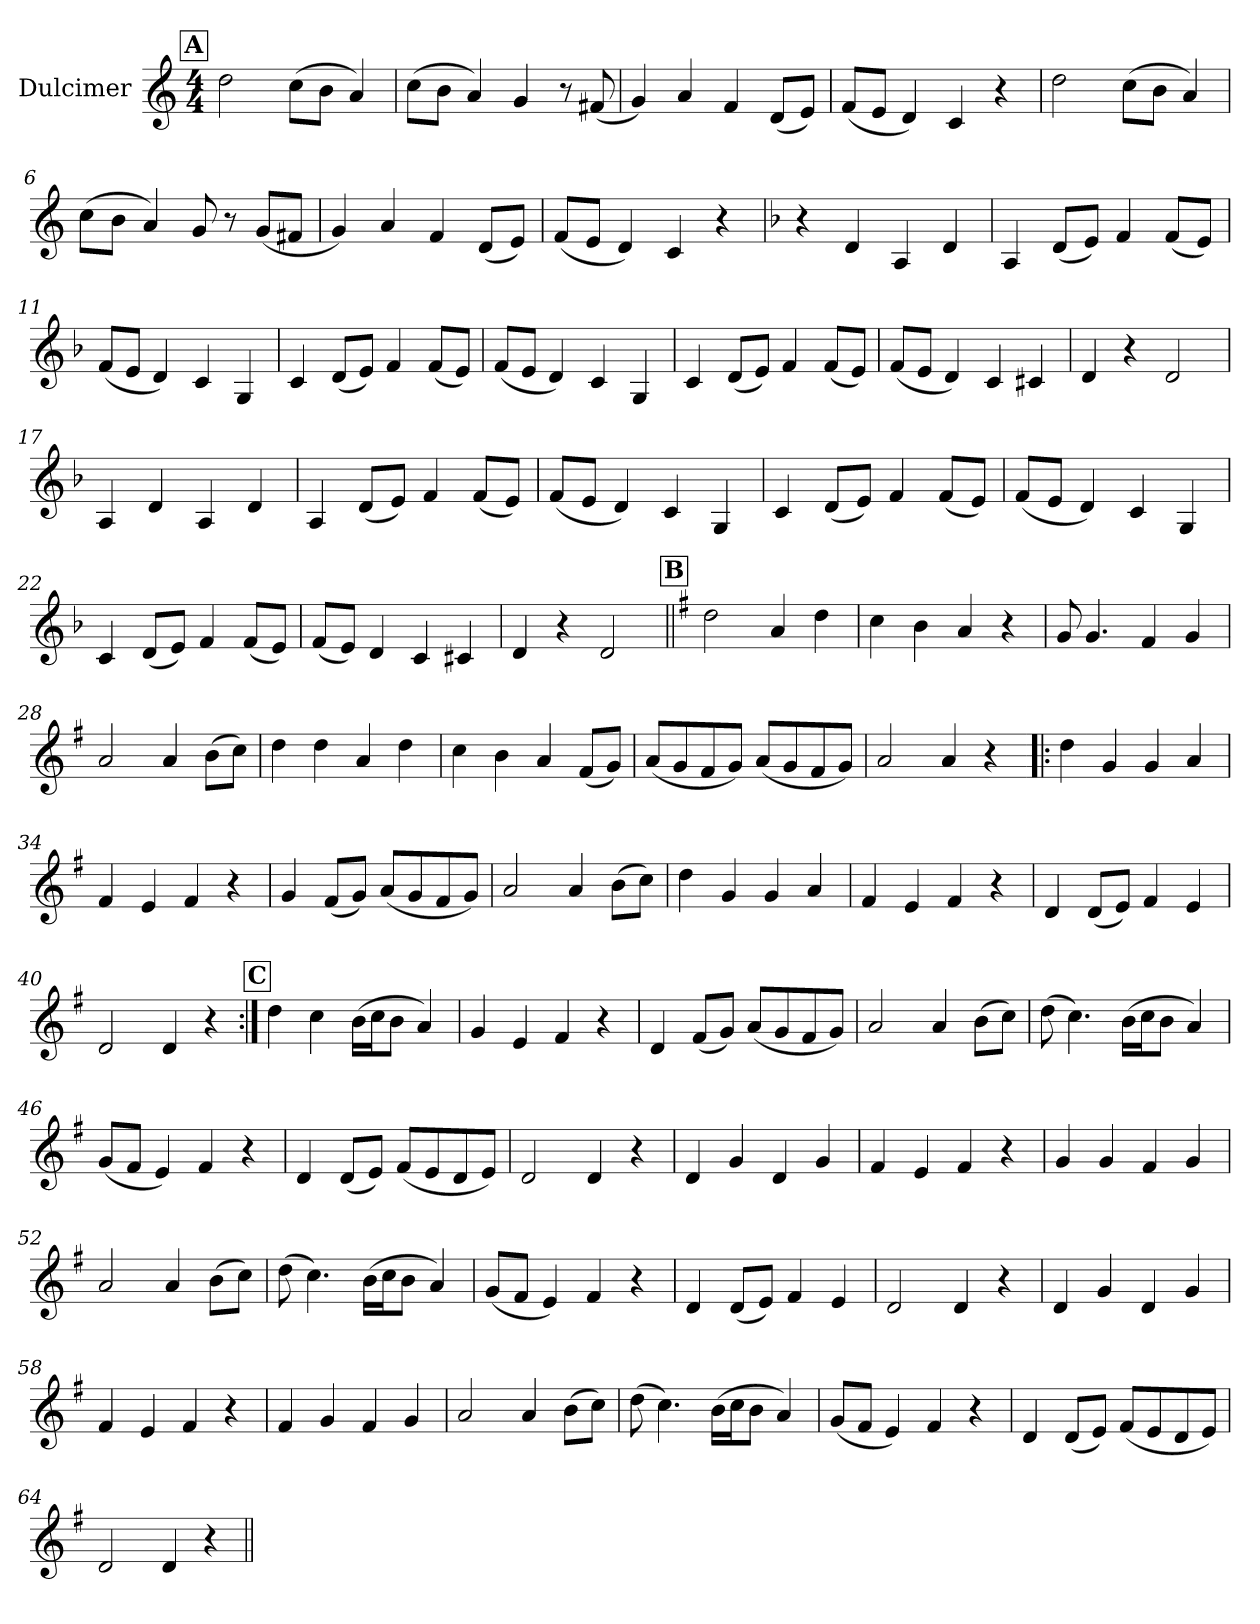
**kern
*part1
*staff1
*I"Dulcimer
*clefG2
*k[]
*M4/4
*MM220
!!LO:REH:place=s1:a:B:fs=14:t=A
=1
2dd\
(>8cc\L
8b\J
4a/)
=2
(>8cc\L
8b\J
4a/)
4g/
8r
(<8f#X/
=3
4g/)
4a/
4f/
(<8d/L
8e/J)
=4
(<8f/L
8e/J
4d/)
4c/
4r
=5
2dd\
(>8cc\L
8b\J
4a/)
=6
(>8cc\L
8b\J
4a/)
8g/
8r
(<8g/L
8f#X/J
=7
4g/)
4a/
4f/
(<8d/L
8e/J)
!!LO:LB:g=z
=8
(<8f/L
8e/J
4d/)
4c/
4r
=9
*k[b-]
*d:
4r
4d/
4A/
4d/
=10
4A/
(<8d/L
8e/J)
4f/
(<8f/L
8e/J)
=11
(<8f/L
8e/J
4d/)
4c/
4G/
=12
4c/
(<8d/L
8e/J)
4f/
(<8f/L
8e/J)
=13
(<8f/L
8e/J
4d/)
4c/
4G/
=14
4c/
(<8d/L
8e/J)
4f/
(<8f/L
8e/J)
!!LO:LB:g=z
=15
(<8f/L
8e/J
4d/)
4c/
4c#X/
=16
4d/
4r
2d/
=17
4A/
4d/
4A/
4d/
=18
4A/
(<8d/L
8e/J)
4f/
(<8f/L
8e/J)
=19
(<8f/L
8e/J
4d/)
4c/
4G/
=20
4c/
(<8d/L
8e/J)
4f/
(<8f/L
8e/J)
=21
(<8f/L
8e/J
4d/)
4c/
4G/
!!LO:LB:g=z
=22
4c/
(<8d/L
8e/J)
4f/
(<8f/L
8e/J)
=23
(<8f/L
8e/J)
4d/
4c/
4c#X/
=24
4d/
4r
2d/
!!LO:REH:place=s1:a:B:fs=14:t=B
=25||
*k[f#]
*G:
2dd\
4a/
4dd\
=26
4cc\
4b\
4a/
4r
=27
8g/
4.g/
4f#/
4g/
=28
2a/
4a/
(>8b\L
8cc\J)
=29
4dd\
4dd\
4a/
4dd\
=30
4cc\
4b\
4a/
(<8f#/L
8g/J)
!!LO:LB:g=z
=31
(<8a/L
8g/
8f#/
8g/J)
(<8a/L
8g/
8f#/
8g/J)
=32
2a/
4a/
4r
=33!|:
4dd\
4g/
4g/
4a/
=34
4f#/
4e/
4f#/
4r
=35
4g/
(<8f#/L
8g/J)
(<8a/L
8g/
8f#/
8g/J)
=36
2a/
4a/
(>8b\L
8cc\J)
=37
4dd\
4g/
4g/
4a/
=38
4f#/
4e/
4f#/
4r
!!LO:LB:g=z
=39
4d/
(<8d/L
8e/J)
4f#/
4e/
=40
2d/
4d/
4r
!!LO:REH:place=s1:a:B:fs=14:t=C
=41:|!
4dd\
4cc\
(>16b\LL
16cc\J
8b\J
4a/)
=42
4g/
4e/
4f#/
4r
=43
4d/
(<8f#/L
8g/J)
(<8a/L
8g/
8f#/
8g/J)
=44
2a/
4a/
(>8b\L
8cc\J)
=45
(>8dd\
4.cc\)
(>16b\LL
16cc\J
8b\J
4a/)
=46
(<8g/L
8f#/J
4e/)
4f#/
4r
!!LO:LB:g=z
=47
4d/
(<8d/L
8e/J)
(<8f#/L
8e/
8d/
8e/J)
=48
2d/
4d/
4r
=49
4d/
4g/
4d/
4g/
=50
4f#/
4e/
4f#/
4r
=51
4g/
4g/
4f#/
4g/
=52
2a/
4a/
(>8b\L
8cc\J)
=53
(>8dd\
4.cc\)
(>16b\LL
16cc\J
8b\J
4a/)
=54
(<8g/L
8f#/J
4e/)
4f#/
4r
=55
4d/
(<8d/L
8e/J)
4f#/
4e/
!!LO:LB:g=z
=56
2d/
4d/
4r
=57
4d/
4g/
4d/
4g/
=58
4f#/
4e/
4f#/
4r
=59
4f#/
4g/
4f#/
4g/
=60
2a/
4a/
(>8b\L
8cc\J)
=61
(>8dd\
4.cc\)
(>16b\LL
16cc\J
8b\J
4a/)
=62
(<8g/L
8f#/J
4e/)
4f#/
4r
=63
4d/
(<8d/L
8e/J)
(<8f#/L
8e/
8d/
8e/J)
=64
2d/
4d/
4r
=||
*-
